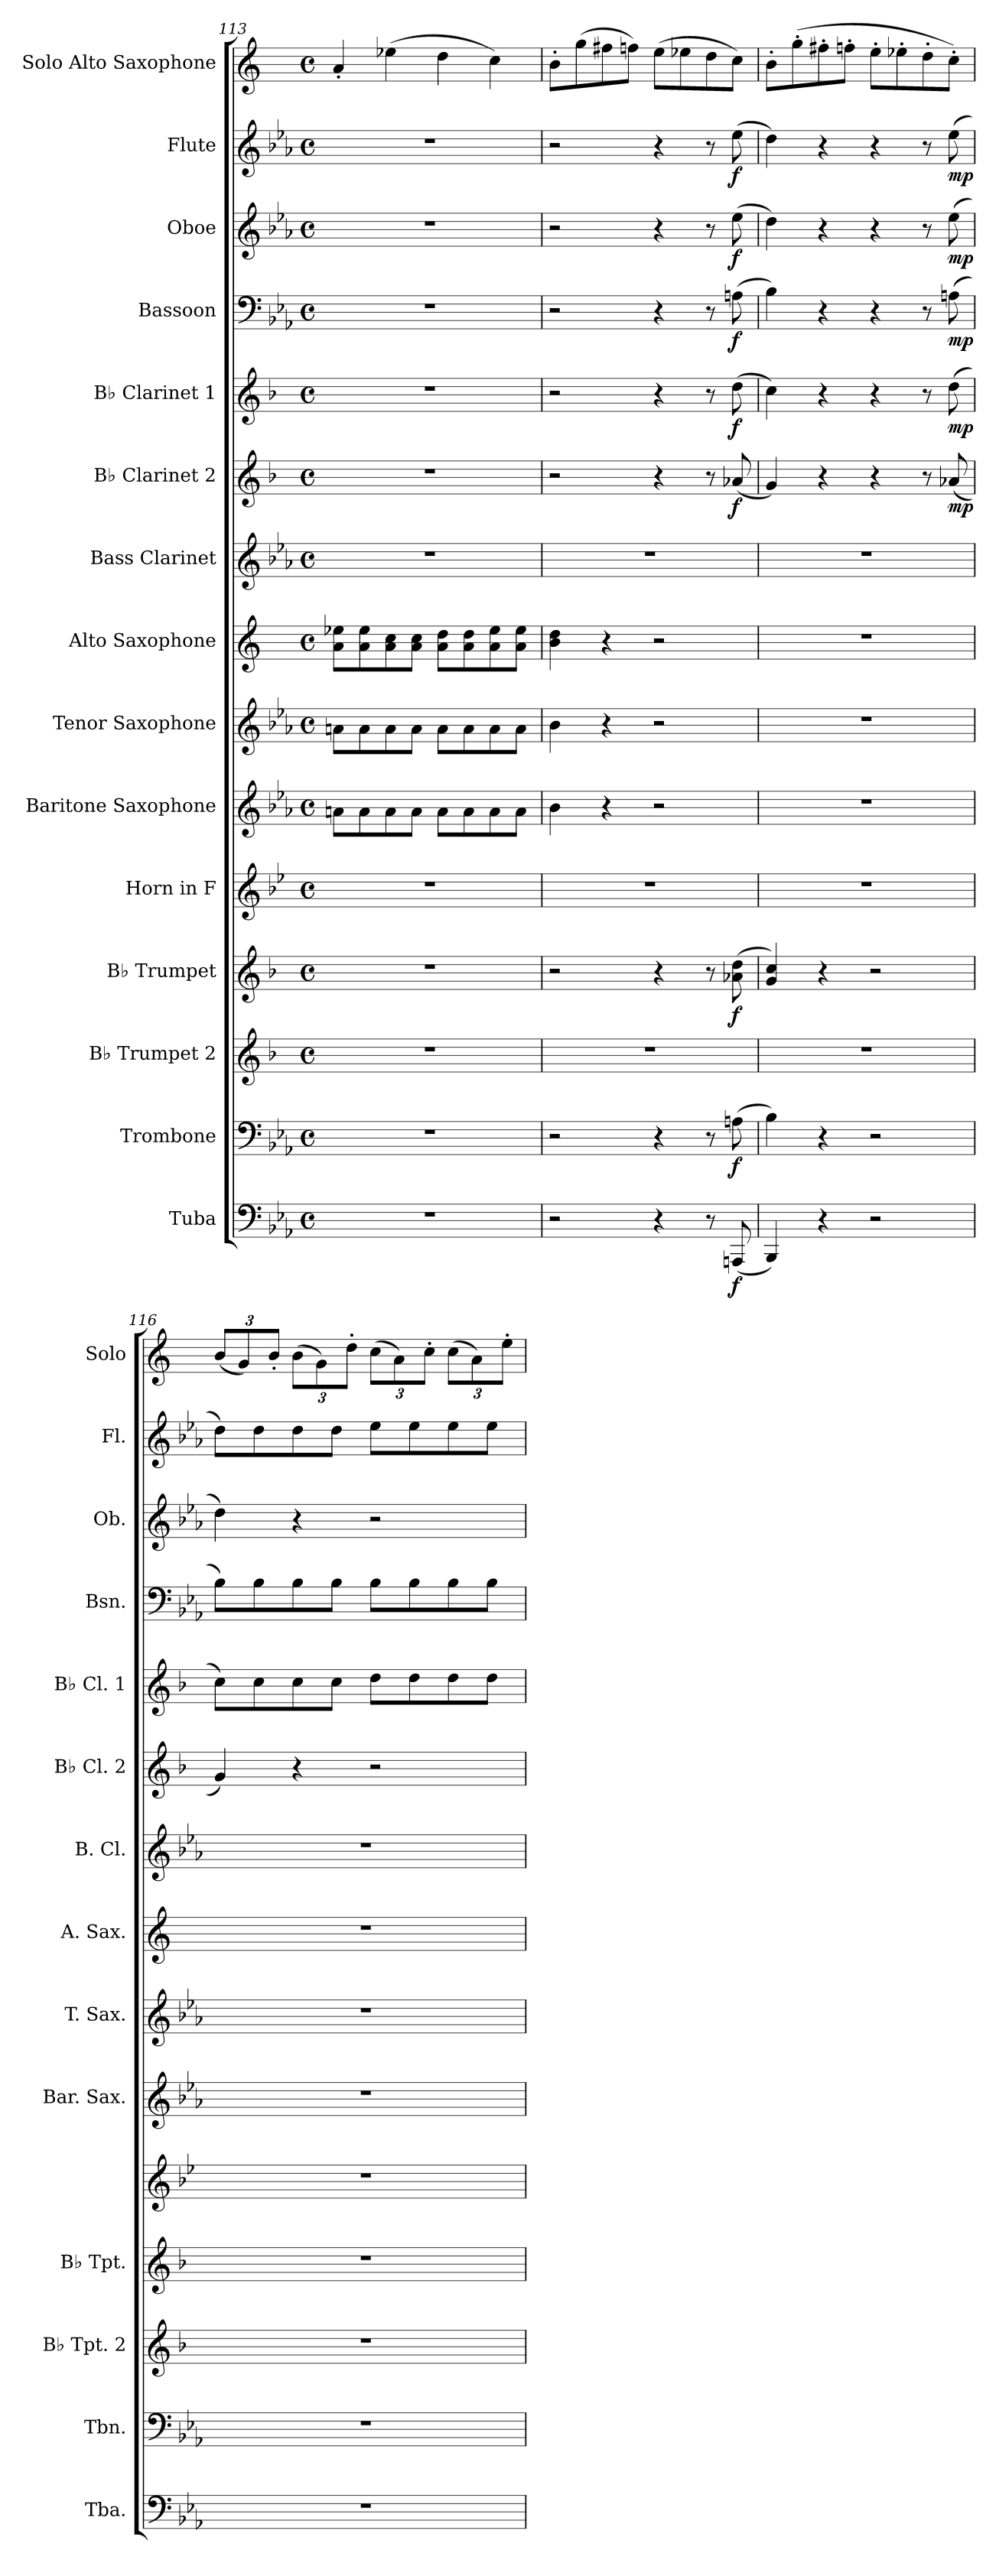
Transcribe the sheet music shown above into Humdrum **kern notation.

**kern	**dynam	**kern	**dynam	**kern	**kern	**dynam	**kern	**kern	**kern	**kern	**kern	**kern	**dynam	**kern	**dynam	**kern	**dynam	**kern	**dynam	**kern	**dynam	**kern
*part15	*part15	*part14	*part14	*part13	*part12	*part12	*part11	*part10	*part9	*part8	*part7	*part6	*part6	*part5	*part5	*part4	*part4	*part3	*part3	*part2	*part2	*part1
*staff15	*staff15	*staff14	*staff14	*staff13	*staff12	*staff12	*staff11	*staff10	*staff9	*staff8	*staff7	*staff6	*staff6	*staff5	*staff5	*staff4	*staff4	*staff3	*staff3	*staff2	*staff2	*staff1
*I"Tuba	*	*I"Trombone	*	*I"B♭ Trumpet 2	*I"B♭ Trumpet	*	*I"Horn in F	*I"Baritone Saxophone	*I"Tenor Saxophone	*I"Alto Saxophone	*I"Bass Clarinet	*I"B♭ Clarinet 2	*	*I"B♭ Clarinet 1	*	*I"Bassoon	*	*I"Oboe	*	*I"Flute	*	*I"Solo Alto Saxophone
*I'Tba.	*	*I'Tbn.	*	*I'B♭ Tpt. 2	*I'B♭ Tpt.	*	*	*I'Bar. Sax.	*I'T. Sax.	*I'A. Sax.	*I'B. Cl.	*I'B♭ Cl. 2	*	*I'B♭ Cl. 1	*	*I'Bsn.	*	*I'Ob.	*	*I'Fl.	*	*I'Solo
*clefF4	*	*clefF4	*	*clefG2	*clefG2	*	*clefG2	*clefG2	*clefG2	*clefG2	*clefG2	*clefG2	*	*clefG2	*	*clefF4	*	*clefG2	*	*clefG2	*	*clefG2
*	*	*	*	*ITrd1c2	*ITrd1c2	*	*ITrd4c7	*ITrd12c21	*ITrd8c14	*ITrd5c9	*ITrd8c14	*ITrd1c2	*	*ITrd1c2	*	*	*	*	*	*	*	*ITrd5c9
*k[b-e-a-]	*	*k[b-e-a-]	*	*k[b-e-a-]	*k[b-e-a-]	*	*k[b-e-a-]	*k[b-e-a-]	*k[b-e-a-]	*k[b-e-a-]	*k[b-e-a-]	*k[b-e-a-]	*	*k[b-e-a-]	*	*k[b-e-a-]	*	*k[b-e-a-]	*	*k[b-e-a-]	*	*k[b-e-a-]
*M4/4	*	*M4/4	*	*M4/4	*M4/4	*	*M4/4	*M4/4	*M4/4	*M4/4	*M4/4	*M4/4	*	*M4/4	*	*M4/4	*	*M4/4	*	*M4/4	*	*M4/4
*met(c)	*	*met(c)	*	*met(c)	*met(c)	*	*met(c)	*met(c)	*met(c)	*met(c)	*met(c)	*met(c)	*	*met(c)	*	*met(c)	*	*met(c)	*	*met(c)	*	*met(c)
=113	=113	=113	=113	=113	=113	=113	=113	=113	=113	=113	=113	=113	=113	=113	=113	=113	=113	=113	=113	=113	=113	=113
1r	.	1r	.	1r	1r	.	1r	8An\L	8An\L	8c\ 8g-X\L	1r	1r	.	1r	.	1r	.	1r	.	1r	.	4c'/
.	.	.	.	.	.	.	.	8A\	8A\	8c\ 8g-\	.	.	.	.	.	.	.	.	.	.	.	.
.	.	.	.	.	.	.	.	8A\	8A\	8c\ 8e-\	.	.	.	.	.	.	.	.	.	.	.	(>4g-X\
.	.	.	.	.	.	.	.	8A\J	8A\J	8c\ 8e-\J	.	.	.	.	.	.	.	.	.	.	.	.
.	.	.	.	.	.	.	.	8A\L	8A\L	8c\ 8f\L	.	.	.	.	.	.	.	.	.	.	.	4f\
.	.	.	.	.	.	.	.	8A\	8A\	8c\ 8f\	.	.	.	.	.	.	.	.	.	.	.	.
.	.	.	.	.	.	.	.	8A\	8A\	8c\ 8g-\	.	.	.	.	.	.	.	.	.	.	.	4e-\)
.	.	.	.	.	.	.	.	8A\J	8A\J	8c\ 8g-\J	.	.	.	.	.	.	.	.	.	.	.	.
!!LO:PB:g=z
=114	=114	=114	=114	=114	=114	=114	=114	=114	=114	=114	=114	=114	=114	=114	=114	=114	=114	=114	=114	=114	=114	=114
2r	.	2r	.	1r	2r	.	1r	4B-\	4B-\	4d\ 4f\	1r	2r	.	2r	.	2r	.	2r	.	2r	.	8d'\L
.	.	.	.	.	.	.	.	.	.	.	.	.	.	.	.	.	.	.	.	.	.	(>8b-\
.	.	.	.	.	.	.	.	4r	4r	4r	.	.	.	.	.	.	.	.	.	.	.	8an\
.	.	.	.	.	.	.	.	.	.	.	.	.	.	.	.	.	.	.	.	.	.	8a-X\J)
4r	.	4r	.	.	4r	.	.	2r	2r	2r	.	4r	.	4r	.	4r	.	4r	.	4r	.	(>8g\L
.	.	.	.	.	.	.	.	.	.	.	.	.	.	.	.	.	.	.	.	.	.	8g-X\
8r	.	8r	.	.	8r	.	.	.	.	.	.	8r	.	8r	.	8r	.	8r	.	8r	.	8f\
!	!LO:DY:b	!	!LO:DY:b	!	!	!LO:DY:b	!	!	!	!	!	!	!LO:DY:b	!	!LO:DY:b	!	!LO:DY:b	!	!LO:DY:b	!	!LO:DY:b	!
(<8AAAn/	f	(>8An\	f	.	(>8g-X\ 8cc\	f	.	.	.	.	.	(<8g-X/	f	(>8cc\	f	(>8An\	f	(>8ee-\	f	(>8ee-\	f	8e-\J)
=115	=115	=115	=115	=115	=115	=115	=115	=115	=115	=115	=115	=115	=115	=115	=115	=115	=115	=115	=115	=115	=115	=115
4BBB-/)	.	4B-\)	.	1r	4f/ 4b-/)	.	1r	1r	1r	1r	1r	4f/)	.	4b-\)	.	4B-\)	.	4dd\)	.	4dd\)	.	8d'\L
.	.	.	.	.	.	.	.	.	.	.	.	.	.	.	.	.	.	.	.	.	.	(>8b-'\
4r	.	4r	.	.	4r	.	.	.	.	.	.	4r	.	4r	.	4r	.	4r	.	4r	.	8an'\
.	.	.	.	.	.	.	.	.	.	.	.	.	.	.	.	.	.	.	.	.	.	8a-X'\J
2r	.	2r	.	.	2r	.	.	.	.	.	.	4r	.	4r	.	4r	.	4r	.	4r	.	8g'\L
.	.	.	.	.	.	.	.	.	.	.	.	.	.	.	.	.	.	.	.	.	.	8g-X'\
.	.	.	.	.	.	.	.	.	.	.	.	8r	.	8r	.	8r	.	8r	.	8r	.	8f'\
!	!	!	!	!	!	!	!	!	!	!	!	!	!LO:DY:b	!	!LO:DY:b	!	!LO:DY:b	!	!LO:DY:b	!	!LO:DY:b	!
.	.	.	.	.	.	.	.	.	.	.	.	(<8g-X/	mp	(>8cc\	mp	(>8An\	mp	(>8ee-\	mp	(>8ee-\	mp	8e-'\J)
=116	=116	=116	=116	=116	=116	=116	=116	=116	=116	=116	=116	=116	=116	=116	=116	=116	=116	=116	=116	=116	=116	=116
*	*	*	*	*	*	*	*	*	*	*	*	*	*	*	*	*	*	*	*	*	*	*Xbrackettup
1r	.	1r	.	1r	1r	.	1r	1r	1r	1r	1r	4f/)	.	8b-\L)	.	8B-\L)	.	4dd\)	.	8dd\L)	.	(<12d/L
.	.	.	.	.	.	.	.	.	.	.	.	.	.	.	.	.	.	.	.	.	.	12B-/)
.	.	.	.	.	.	.	.	.	.	.	.	.	.	8b-\	.	8B-\	.	.	.	8dd\	.	.
.	.	.	.	.	.	.	.	.	.	.	.	.	.	.	.	.	.	.	.	.	.	12d'/J
.	.	.	.	.	.	.	.	.	.	.	.	4r	.	8b-\	.	8B-\	.	4r	.	8dd\	.	(>12d\L
.	.	.	.	.	.	.	.	.	.	.	.	.	.	.	.	.	.	.	.	.	.	12B-\)
.	.	.	.	.	.	.	.	.	.	.	.	.	.	8b-\J	.	8B-\J	.	.	.	8dd\J	.	.
.	.	.	.	.	.	.	.	.	.	.	.	.	.	.	.	.	.	.	.	.	.	12f'\J
.	.	.	.	.	.	.	.	.	.	.	.	2r	.	8cc\L	.	8B-\L	.	2r	.	8ee-\L	.	(>12e-\L
.	.	.	.	.	.	.	.	.	.	.	.	.	.	.	.	.	.	.	.	.	.	12c\)
.	.	.	.	.	.	.	.	.	.	.	.	.	.	8cc\	.	8B-\	.	.	.	8ee-\	.	.
.	.	.	.	.	.	.	.	.	.	.	.	.	.	.	.	.	.	.	.	.	.	12e-'\J
.	.	.	.	.	.	.	.	.	.	.	.	.	.	8cc\	.	8B-\	.	.	.	8ee-\	.	(>12e-\L
.	.	.	.	.	.	.	.	.	.	.	.	.	.	.	.	.	.	.	.	.	.	12c\)
.	.	.	.	.	.	.	.	.	.	.	.	.	.	8cc\J	.	8B-\J	.	.	.	8ee-\J	.	.
.	.	.	.	.	.	.	.	.	.	.	.	.	.	.	.	.	.	.	.	.	.	12g'\J
=	=	=	=	=	=	=	=	=	=	=	=	=	=	=	=	=	=	=	=	=	=	=
*-	*-	*-	*-	*-	*-	*-	*-	*-	*-	*-	*-	*-	*-	*-	*-	*-	*-	*-	*-	*-	*-	*-
